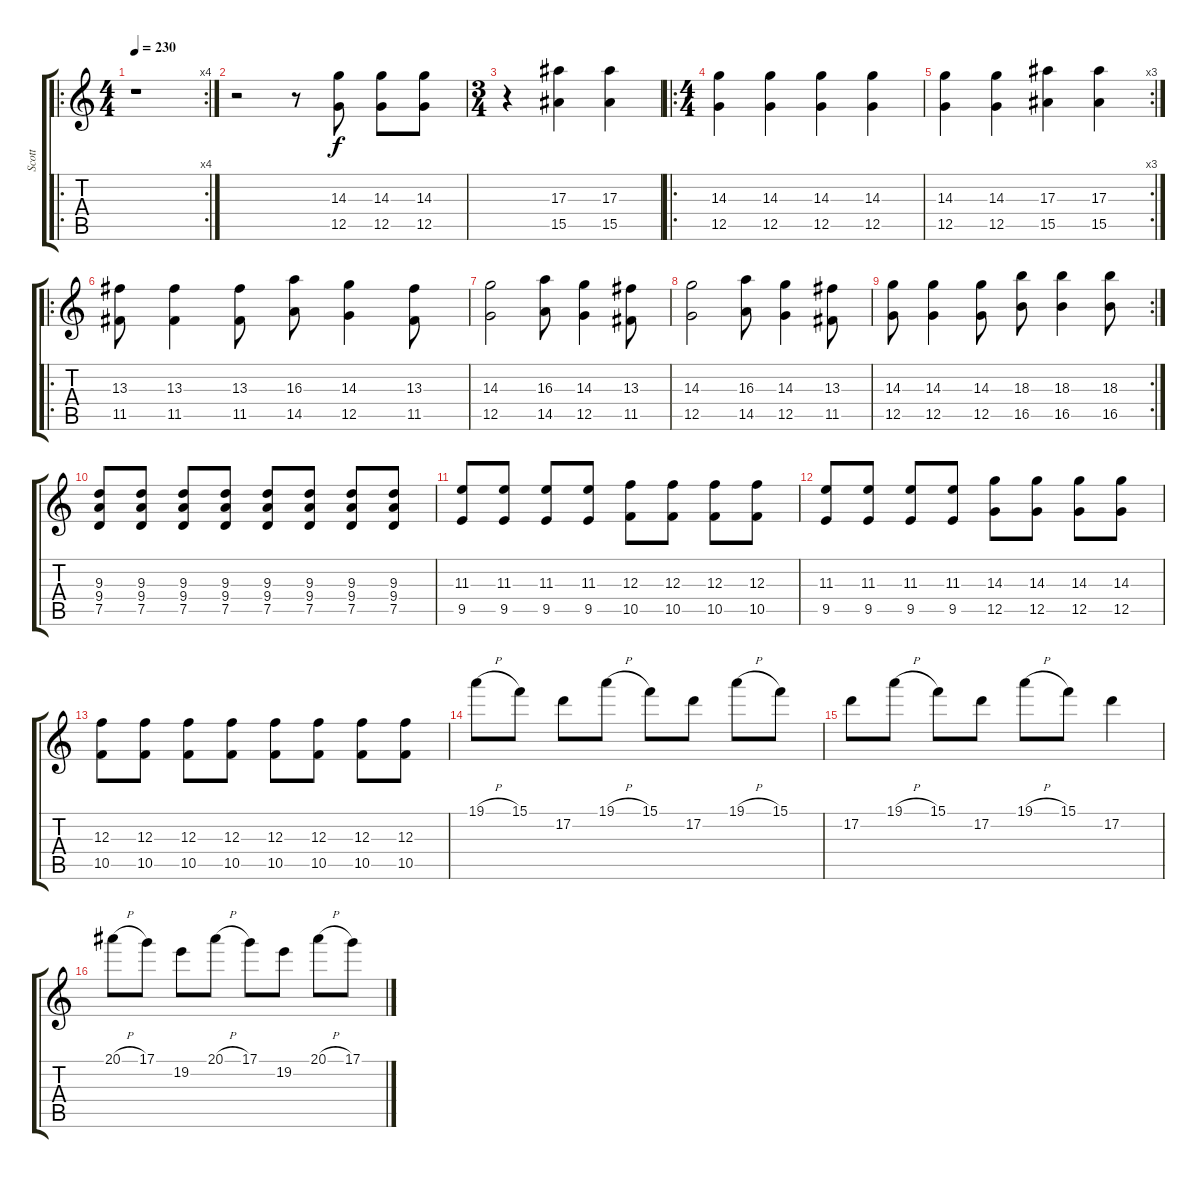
\track ("Scott" "Scott") {instrument overdrivenguitar}
\staff {score tabs}
\tuning (D4 A3 F3 C3 G2 D2) {hide}
\ro
\rc 4
\ts (4 4)
\tempo 230
\clef g2
\ks c
r.1{dy f instrument overdrivenguitar} |
r.2 r.8 (14.3 12.5).8 (14.3 12.5).8 (14.3 12.5).8 |
\ts (3 4)
r.4 (17.3 15.5).4 (17.3 15.5).4 |
\ro
\ts (4 4)
(14.3 12.5).4 (14.3 12.5).4 (14.3 12.5).4 (14.3 12.5).4 |
\rc 3
(14.3 12.5).4 (14.3 12.5).4 (17.3 15.5).4 (17.3 15.5).4 |
\ro
(13.3 11.5).8 (13.3 11.5).4 (13.3 11.5).8 (16.3 14.5).8 (14.3 12.5).4 (13.3 11.5).8 |
(14.3 12.5).2 (16.3 14.5).8 (14.3 12.5).4 (13.3 11.5).8 |
(14.3 12.5).2 (16.3 14.5).8 (14.3 12.5).4 (13.3 11.5).8 |
\rc 2
(14.3 12.5).8 (14.3 12.5).4 (14.3 12.5).8 (18.3 16.5).8 (18.3 16.5).4 (18.3 16.5).8 |
(9.3 9.4 7.5).8 (9.3 9.4 7.5).8 (9.3 9.4 7.5).8 (9.3 9.4 7.5).8 (9.3 9.4 7.5).8 (9.3 9.4 7.5).8 (9.3 9.4 7.5).8 (9.3 9.4 7.5).8 |
(11.3 9.5).8 (11.3 9.5).8 (11.3 9.5).8 (11.3 9.5).8 (12.3 10.5).8 (12.3 10.5).8 (12.3 10.5).8 (12.3 10.5).8 |
(11.3 9.5).8 (11.3 9.5).8 (11.3 9.5).8 (11.3 9.5).8 (14.3 12.5).8 (14.3 12.5).8 (14.3 12.5).8 (14.3 12.5).8 |
(12.3 10.5).8 (12.3 10.5).8 (12.3 10.5).8 (12.3 10.5).8 (12.3 10.5).8 (12.3 10.5).8 (12.3 10.5).8 (12.3 10.5).8 |
19.1{h}.8 15.1.8 17.2.8 19.1{h}.8 15.1.8 17.2.8 19.1{h}.8 15.1.8 |
17.2.8 19.1{h}.8 15.1.8 17.2.8 19.1{h}.8 15.1.8 17.2.4 |
20.1{h}.8 17.1.8 19.2.8 20.1{h}.8 17.1.8 19.2.8 20.1{h}.8 17.1.8
